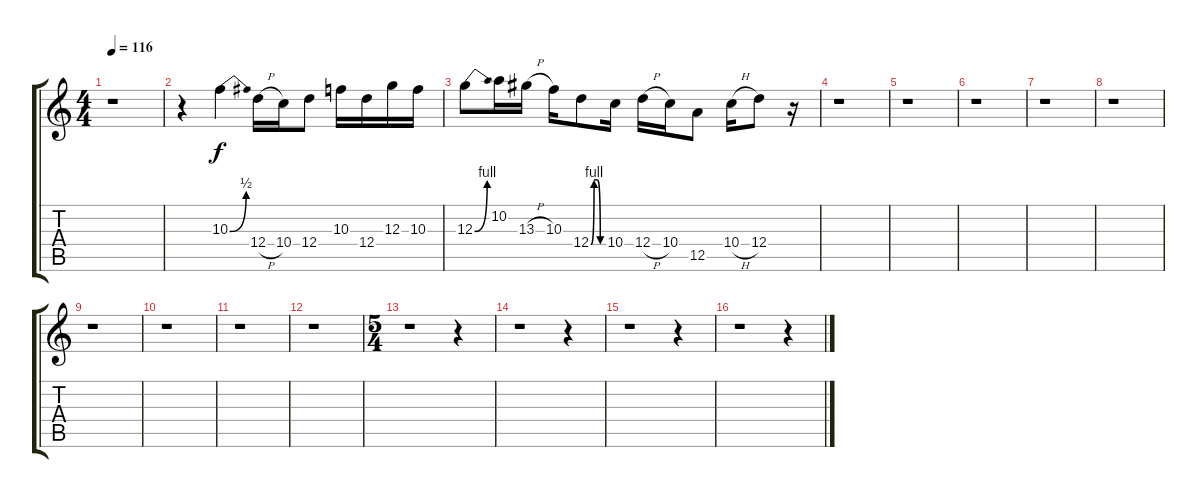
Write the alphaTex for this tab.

\track "" {instrument distortionguitar}
\staff {score tabs}
\tuning (E4 B3 G3 D3 A2 E2) {hide}
\ts (4 4)
\tempo 116
\clef g2
\ks c
r.1{dy f} |
r.4 10.3{be (bend 0 0 60 2)}.4 12.4{h}.16 10.4.16 12.4.8 10.3.16 12.4.16 12.3.16 10.3.16 |
12.3{be (bend 0 0 60 4)}.8 10.2.16 13.3{h}.16 10.3.16 12.4{be (custom 0 0 15 4 30 4 45 0 60 0)}.8 10.4.16 12.4{h}.16 10.4.16 12.5.8 10.4{h}.16 12.4.8 r.16 |
r.1 |
r.1 |
r.1 |
r.1 |
r.1 |
r.1 |
r.1 |
r.1 |
r.1 |
\ts (5 4)
r.1 r.4 |
r.1 r.4 |
r.1 r.4 |
r.1 r.4
